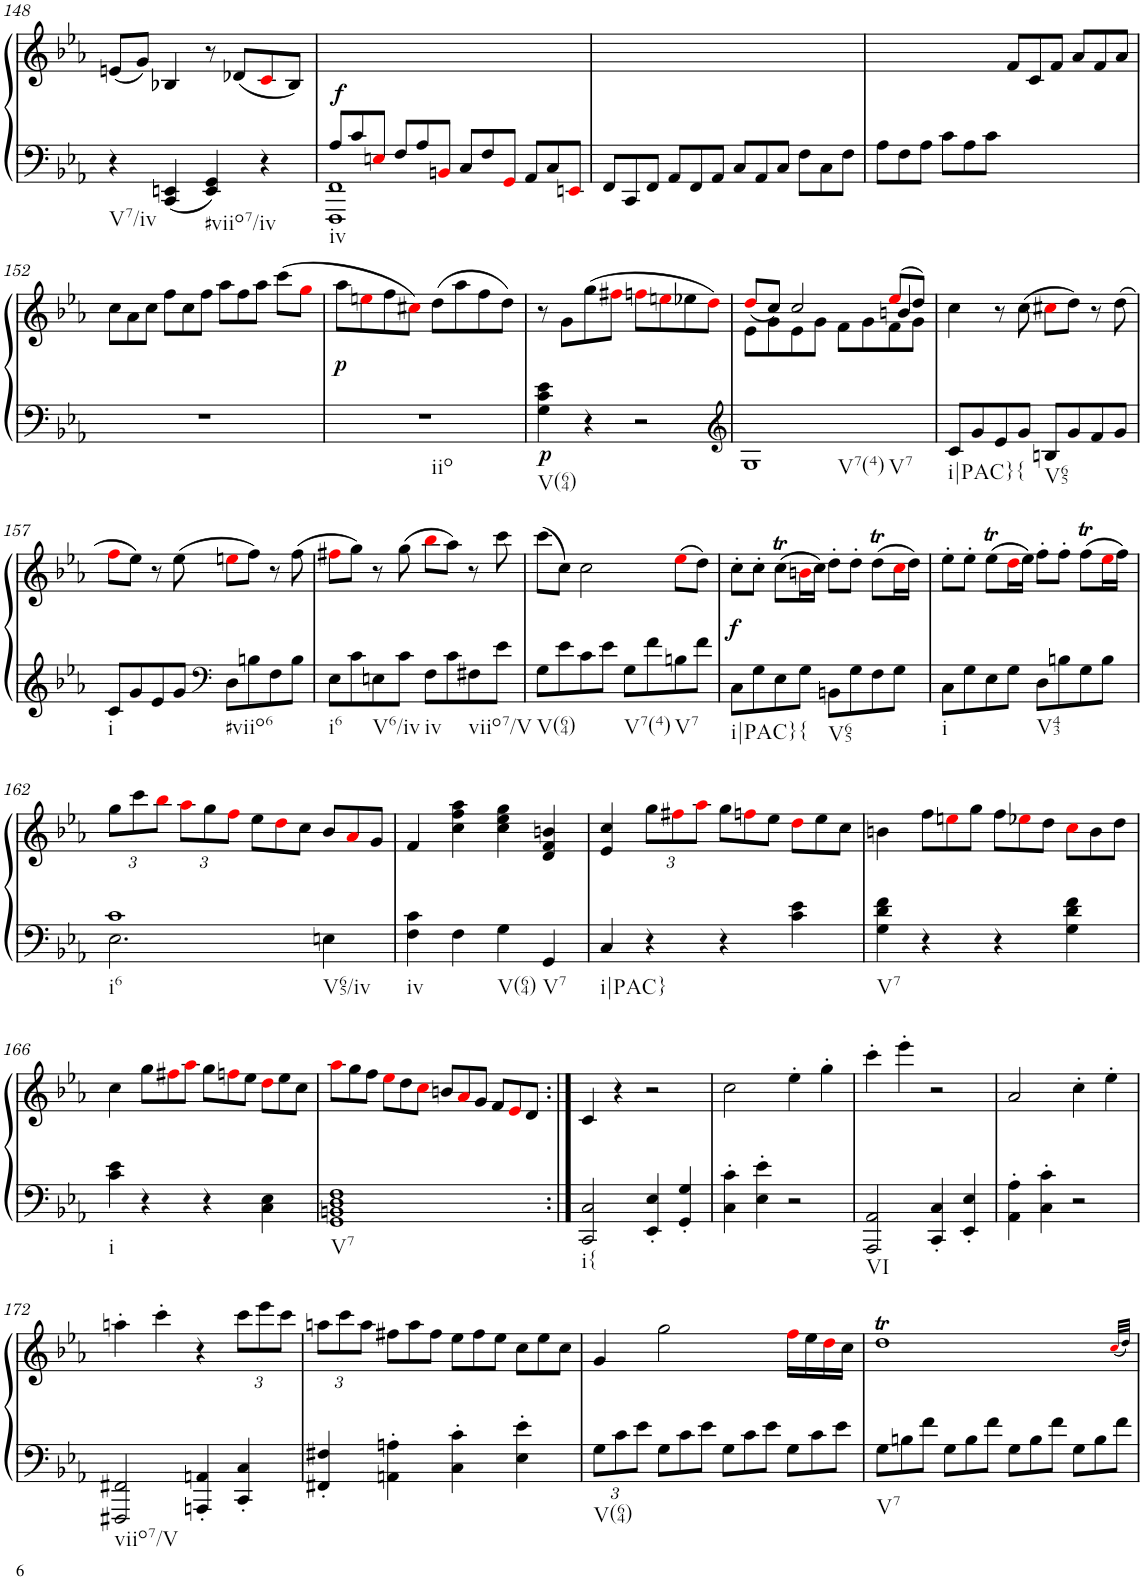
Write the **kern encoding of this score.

**kern	**kern	**dynam
*part1	*part1	*part1
*staff2	*staff1	*staff1/2
*I"Piano	*	*
*I'Pno.	*	*
!!LO:PB:g=z
*clefF4	*clefG2	*
*k[b-e-a-]	*k[b-e-a-]	*
*M4/4	*M4/4	*
*met(c)	*met(c)	*
=148	=148	=148
!LO:TX:b:t=V7/iv	!	!
4r	(8en/L	.
.	8g/J)	.
4CC/ 4EEn/	4B-X/	.
!LO:TX:b:t=#viio7/iv	!	!
4EE/ 4GG/	8r	.
.	(8d-X/L	.
4r	8ci/	.
.	8B-/J)	.
=149	=149	=149
*Xtuplet	*	*
*^	*	*
!LO:TX:b:t=iv	!	!	!
!	!	!	!LO:DY:b
12A-/L	1FFF 1FF	1ryy	f
12c/	.	.	.
12Eni/J	.	.	.
12F/L	.	.	.
12A-/	.	.	.
12BBni/J	.	.	.
12C/L	.	.	.
12F/	.	.	.
12GGi/J	.	.	.
12AA-/L	.	.	.
12C/	.	.	.
12EEni/J	.	.	.
*v	*v	*	*
=150	=150	=150
12FF/L	1ryy	.
12CC/	.	.
12FF/J	.	.
12AA-/L	.	.
12FF/	.	.
12AA-/J	.	.
12C/L	.	.
12AA-/	.	.
12C/J	.	.
12F\L	.	.
12C\	.	.
12F\J	.	.
=151	=151	=151
12A-\L	2ryy	.
12F\	.	.
12A-\J	.	.
12c\L	.	.
12A-\	.	.
12c\J	.	.
*	*Xtuplet	*
2ryy	12f/L	.
.	12c/	.
.	12f/J	.
.	12a-/L	.
.	12f/	.
.	12a-/J	.
!!LO:LB:g=z
=152	=152	=152
1r	12cc\L	.
.	12a-\	.
.	12cc\J	.
.	12ff\L	.
.	12cc\	.
.	12ff\J	.
.	12aa-\L	.
.	12ff\	.
.	12aa-\J	.
.	(8ccc\L	.
.	8ggi\J	.
=153	=153	=153
!LO:TX:b:t=iio	!	!
!	!	!LO:DY:b
1r	8aa-\L	p
.	8eeni\	.
.	8ff\	.
.	8cc#Xi\J)	.
.	(8dd\L	.
.	8aa-\	.
.	8ff\	.
.	8dd\J)	.
=154	=154	=154
!LO:TX:b:t=V(64)	!	!
!	!	!LO:DY:b=2
4G\ 4c\ 4e-\	8r	p
.	8g\L	.
4r	(8gg\	.
.	8ff#Xi\J	.
2r	8ffni\L	.
.	8eeni\	.
.	8ee-X\	.
.	8ddi\J)	.
=155	=155	=155
*clefG2	*	*
*^	*^	*
*	*^	*	*^	*
1G	2ryy	2.ryy	(8ddi/L	2.ryy	8e-\L	.
.	.	.	8cc/J)	.	8g\	.
.	.	.	2cc/	.	8e-\	.
.	.	.	.	.	8g\J	.
!	!LO:TX:b:t=V7(4)	!	!	!	!	!
.	2ryy	.	.	.	8f\L	.
.	.	.	.	.	8g\	.
!	!	!LO:TX:b:t=V7	!	!	!	!
.	.	4ryy	(8ee-i/L	4bn/	8f\	.
.	.	.	8dd/J)	.	8g\J	.
=156	=156	=156	=156	=156	=156	=156
!LO:TX:b:t=i|PAC}{	!	!	!	!	!	!
*v	*v	*v	*	*	*	*
*	*v	*v	*v	*
8c/L	4cc\	.
8g/	.	.
8e-/	8r	.
8g/J	(8cc\	.
!LO:TX:b:t=V65	!	!
8Bn/L	8cc#Xi\L	.
8g/	8dd\J)	.
8f/	8r	.
8g/J	(8dd\	.
!!LO:LB:g=z
=157	=157	=157
!LO:TX:b:t=i	!	!
8c/L	8ffi\L	.
8g/	8ee-\J)	.
8e-/	8r	.
8g/J	(8ee-\	.
*clefF4	*	*
!LO:TX:b:t=#viio6	!	!
8D\L	8eeni\L	.
8Bn\	8ff\J)	.
8F\	8r	.
8B\J	(8ff\	.
=158	=158	=158
!LO:TX:b:t=i6	!	!
8E-\L	8ff#Xi\L	.
8c\	8gg\J)	.
!LO:TX:b:t=V6/iv	!	!
8En\	8r	.
8c\J	(8gg\	.
!LO:TX:b:t=iv	!	!
8F\L	8bb-i\L	.
8c\	8aa-\J)	.
!LO:TX:b:t=viio7/V	!	!
8F#X\	8r	.
8e-\J	8ccc\	.
=159	=159	=159
!LO:TX:b:t=V(64)	!	!
8G\L	(8ccc\L	.
8e-\	8cc\J)	.
8c\	2cc\	.
8e-\J	.	.
!LO:TX:b:t=V7(4)	!	!
8G\L	.	.
8f\	.	.
!LO:TX:b:t=V7	!	!
8Bn\	(8ee-i\L	.
8f\J	8dd\J)	.
=160	=160	=160
!LO:TX:b:t=i|PAC}{	!	!
!	!	!LO:DY:b
8C\L	8cc'\L	f
8G\	8cc'\J	.
8E-\	(8ccT\L	.
8G\J	16bni\L	.
.	16cc\JJ)	.
!LO:TX:b:t=V65	!	!
8BBn\L	8dd'\L	.
8G\	8dd'\J	.
8F\	(8ddt\L	.
8G\J	16cci\L	.
.	16dd\JJ)	.
=161	=161	=161
!LO:TX:b:t=i	!	!
8C\L	8ee-'\L	.
8G\	8ee-'\J	.
8E-\	(8ee-T\L	.
8G\J	16ddi\L	.
.	16ee-\JJ)	.
!LO:TX:b:t=V43	!	!
8D\L	8ff'\L	.
8Bn\	8ff'\J	.
8G\	(8ffT\L	.
8B\J	16ee-i\L	.
.	16ff\JJ)	.
!!LO:LB:g=z
=162	=162	=162
*^	*	*
*	*	*tuplet	*
*	*	*Xbrackettup	*
!LO:TX:b:t=i6	!	!	!
!LO:TX:b:t=V65/iv	!	!	!
1c	2.E-\	12gg\L	.
.	.	12ccc\	.
.	.	12bb-i\J	.
.	.	12aa-i\L	.
.	.	12gg\	.
.	.	12ffi\J	.
*	*	*Xtuplet	*
.	.	12ee-\L	.
.	.	12ddi\	.
.	.	12cc\J	.
.	4En\	12b-/L	.
.	.	12a-i/	.
.	.	12g/J	.
*v	*v	*	*
=163	=163	=163
!LO:TX:b:t=iv	!	!
4F\ 4c\	4f/	.
4F\	4cc\ 4ff\ 4aa-\	.
!LO:TX:b:t=V(64)	!	!
4G\	4cc\ 4ee-\ 4gg\	.
!LO:TX:b:t=V7	!	!
4GG/	4d/ 4f/ 4bn/	.
=164	=164	=164
!LO:TX:b:t=i|PAC}	!	!
4C/	4e-/ 4cc/	.
*	*tuplet	*
4r	12gg\L	.
.	12ff#Xi\	.
.	12aa-i\J	.
*	*Xtuplet	*
4r	12gg\L	.
.	12ffni\	.
.	12ee-\J	.
4c\ 4e-\	12ddi\L	.
.	12ee-\	.
.	12cc\J	.
=165	=165	=165
!LO:TX:b:t=V7	!	!
4G\ 4d\ 4f\	4bn\	.
4r	12ff\L	.
.	12eeni\	.
.	12gg\J	.
4r	12ff\L	.
.	12ee-Xi\	.
.	12dd\J	.
4G\ 4d\ 4f\	12cci\L	.
.	12b\	.
.	12dd\J	.
!!LO:LB:g=z
=166	=166	=166
!LO:TX:b:t=i	!	!
4c\ 4e-\	4cc\	.
4r	12gg\L	.
.	12ff#Xi\	.
.	12aa-i\J	.
4r	12gg\L	.
.	12ffni\	.
.	12ee-\J	.
4C\ 4E-\	12ddi\L	.
.	12ee-\	.
.	12cc\J	.
=167	=167	=167
!LO:TX:b:t=V7	!	!
1GG 1BBn 1D 1F	12aa-i\L	.
.	12gg\	.
.	12ff\J	.
.	12ee-i\L	.
.	12dd\	.
.	12cci\J	.
.	12bn/L	.
.	12a-i/	.
.	12g/J	.
.	12f/L	.
.	12e-i/	.
.	12d/J	.
=168:|!	=168:|!	=168:|!
!LO:TX:b:t=i{	!	!
2CC/ 2C/	4c/	.
.	4r	.
4EE-/' 4E-/'	2r	.
4GG/' 4G/'	.	.
=169	=169	=169
4C\' 4c\'	2cc\	.
4E-\' 4e-\'	.	.
2r	4ee-'\	.
.	4gg'\	.
=170	=170	=170
!LO:TX:b:t=VI	!	!
2AAA-/ 2AA-/	4ccc'\	.
.	4eee-'\	.
4CC/' 4C/'	2r	.
4EE-/' 4E-/'	.	.
=171	=171	=171
4AA-\' 4A-\'	2a-/	.
4C\' 4c\'	.	.
2r	4cc'\	.
.	4ee-'\	.
!!LO:LB:g=z
=172	=172	=172
!LO:TX:b:t=viio7/V	!	!
2FFF#X/ 2FF#X/	4aan'\	.
.	4ccc'\	.
4AAAn/' 4AAn/'	4r	.
*	*tuplet	*
4CC/' 4C/'	12ccc\L	.
.	12eee-\	.
.	12ccc\J	.
=173	=173	=173
4FF#X/' 4F#X/'	12aan\L	.
.	12ccc\	.
.	12aa\J	.
*	*Xtuplet	*
4AAn\' 4An\'	12ff#X\L	.
.	12aa\	.
.	12ff#\J	.
4C\' 4c\'	12ee-\L	.
.	12ff#\	.
.	12ee-\J	.
4E-\' 4e-\'	12cc\L	.
.	12ee-\	.
.	12cc\J	.
=174	=174	=174
*tuplet	*	*
*Xbrackettup	*	*
!LO:TX:b:t=V(64)	!	!
12G\L	4g/	.
12c\	.	.
12e-\J	.	.
*Xtuplet	*	*
12G\L	2gg\	.
12c\	.	.
12e-\J	.	.
12G\L	.	.
12c\	.	.
12e-\J	.	.
12G\L	16ffi\LL	.
.	16ee-\	.
12c\	.	.
.	16ddi\	.
12e-\J	.	.
.	16cc\JJ	.
=175	=175	=175
!LO:TX:b:t=V7	!	!
12G\L	1ddt	.
12Bn\	.	.
12f\J	.	.
12G\L	.	.
12B\	.	.
12f\J	.	.
12G\L	.	.
12B\	.	.
12f\J	.	.
12G\L	.	.
12B\	.	.
12f\J	.	.
.	(32qcci/LLL	.
.	32qdd/JJJ)	.
=	=	=
*-	*-	*-
